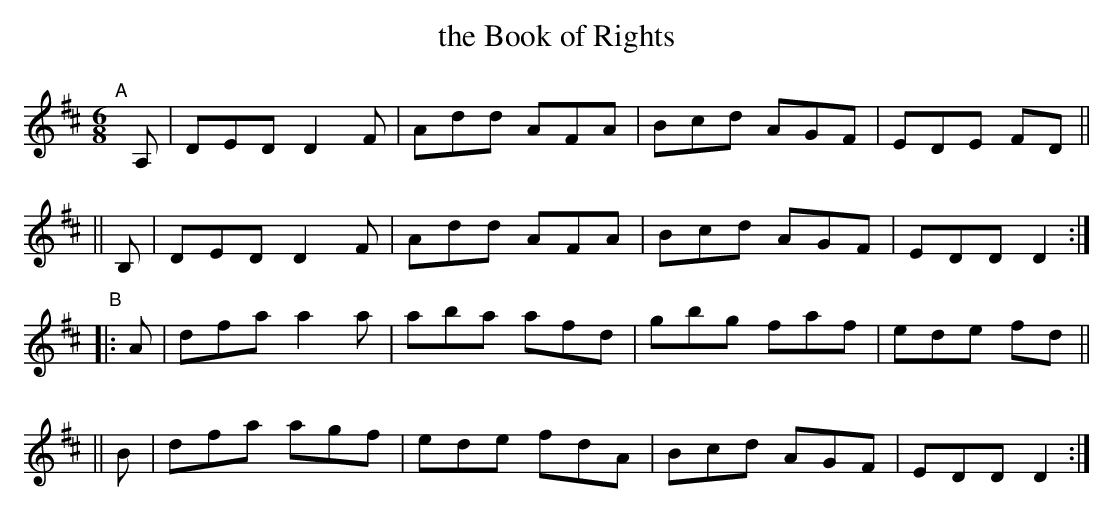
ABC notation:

X:1
T: the Book of Rights
M: 6/8
L: 1/8
K: D
"^A"\
[|]A, | DED D2F | Add AFA | Bcd AGF | EDE FD ||
|| B, | DED D2F | Add AFA | Bcd AGF | EDD D2 :|
"^B"\
|: A | dfa a2a | aba afd | gbg faf | ede fd ||
|| B | dfa agf | ede fdA | Bcd AGF | EDD D2 :|
